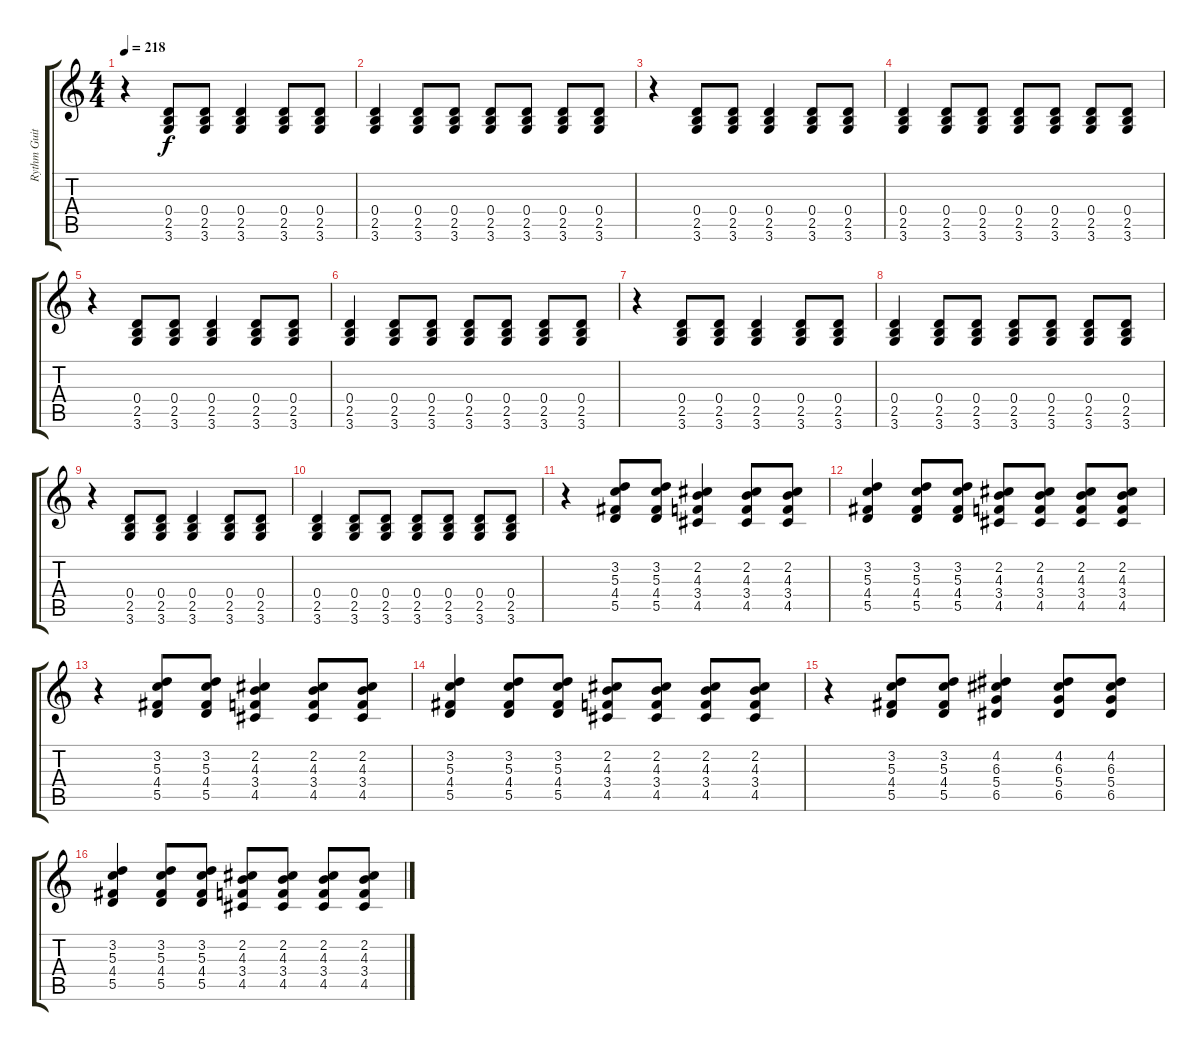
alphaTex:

\track ("Rythm Guitar" "Rythm Guit") {instrument electricguitarmuted}
\staff {score tabs}
\tuning (E4 B3 G3 D3 A2 E2) {hide}
\ts (4 4)
\tempo 218
\clef g2
\ks c
r.4{dy f instrument electricguitarmuted} (0.4 2.5 3.6).8 (0.4 2.5 3.6).8 (0.4 2.5 3.6).4 (0.4 2.5 3.6).8 (0.4 2.5 3.6).8 |
(0.4 2.5 3.6).4 (0.4 2.5 3.6).8 (0.4 2.5 3.6).8 (0.4 2.5 3.6).8 (0.4 2.5 3.6).8 (0.4 2.5 3.6).8 (0.4 2.5 3.6).8 |
r.4 (0.4 2.5 3.6).8 (0.4 2.5 3.6).8 (0.4 2.5 3.6).4 (0.4 2.5 3.6).8 (0.4 2.5 3.6).8 |
(0.4 2.5 3.6).4 (0.4 2.5 3.6).8 (0.4 2.5 3.6).8 (0.4 2.5 3.6).8 (0.4 2.5 3.6).8 (0.4 2.5 3.6).8 (0.4 2.5 3.6).8 |
r.4 (0.4 2.5 3.6).8 (0.4 2.5 3.6).8 (0.4 2.5 3.6).4 (0.4 2.5 3.6).8 (0.4 2.5 3.6).8 |
(0.4 2.5 3.6).4 (0.4 2.5 3.6).8 (0.4 2.5 3.6).8 (0.4 2.5 3.6).8 (0.4 2.5 3.6).8 (0.4 2.5 3.6).8 (0.4 2.5 3.6).8 |
r.4 (0.4 2.5 3.6).8 (0.4 2.5 3.6).8 (0.4 2.5 3.6).4 (0.4 2.5 3.6).8 (0.4 2.5 3.6).8 |
(0.4 2.5 3.6).4 (0.4 2.5 3.6).8 (0.4 2.5 3.6).8 (0.4 2.5 3.6).8 (0.4 2.5 3.6).8 (0.4 2.5 3.6).8 (0.4 2.5 3.6).8 |
r.4 (0.4 2.5 3.6).8 (0.4 2.5 3.6).8 (0.4 2.5 3.6).4 (0.4 2.5 3.6).8 (0.4 2.5 3.6).8 |
(0.4 2.5 3.6).4 (0.4 2.5 3.6).8 (0.4 2.5 3.6).8 (0.4 2.5 3.6).8 (0.4 2.5 3.6).8 (0.4 2.5 3.6).8 (0.4 2.5 3.6).8 |
r.4 (3.2 5.3 4.4 5.5).8 (3.2 5.3 4.4 5.5).8 (2.2 4.3 3.4 4.5).4 (2.2 4.3 3.4 4.5).8 (2.2 4.3 3.4 4.5).8 |
(3.2 5.3 4.4 5.5).4 (3.2 5.3 4.4 5.5).8 (3.2 5.3 4.4 5.5).8 (2.2 4.3 3.4 4.5).8 (2.2 4.3 3.4 4.5).8 (2.2 4.3 3.4 4.5).8 (2.2 4.3 3.4 4.5).8 |
r.4 (3.2 5.3 4.4 5.5).8 (3.2 5.3 4.4 5.5).8 (2.2 4.3 3.4 4.5).4 (2.2 4.3 3.4 4.5).8 (2.2 4.3 3.4 4.5).8 |
(3.2 5.3 4.4 5.5).4 (3.2 5.3 4.4 5.5).8 (3.2 5.3 4.4 5.5).8 (2.2 4.3 3.4 4.5).8 (2.2 4.3 3.4 4.5).8 (2.2 4.3 3.4 4.5).8 (2.2 4.3 3.4 4.5).8 |
r.4 (3.2 5.3 4.4 5.5).8 (3.2 5.3 4.4 5.5).8 (4.2 6.3 5.4 6.5).4 (4.2 6.3 5.4 6.5).8 (4.2 6.3 5.4 6.5).8 |
(3.2 5.3 4.4 5.5).4 (3.2 5.3 4.4 5.5).8 (3.2 5.3 4.4 5.5).8 (2.2 4.3 3.4 4.5).8 (2.2 4.3 3.4 4.5).8 (2.2 4.3 3.4 4.5).8 (2.2 4.3 3.4 4.5).8
